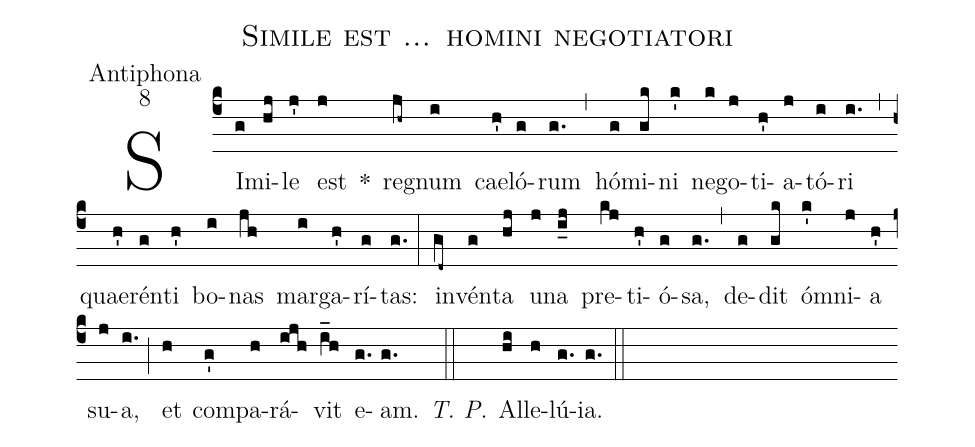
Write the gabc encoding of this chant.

name:Simile est ... homini negotiatori;
office-part:Antiphona;
mode:8;
%%
(c4) SI(g)mi(hj)le(j') est(j) *() re(jh~)gnum(i) cae(h')ló(g)rum(g.) (,) hó(g)mi(gk)ni(k') ne(k)go(j)ti(h')a(j)tó(i)ri(i.) (,) quae(h')rén(g)ti(h') bo(i)nas(jh) mar(i)ga(h')rí(g)tas:(g.) (:) in(gd~)vén(g)ta(hj) u(j)na(i_j) pre(kj)ti(h')ó(g)sa,(g.) (,) de(g)dit(gk) ó(k')mni(j)a(h') su(j)a,(i.) (;) et(h) com(g')pa(h)rá(ijh)vit(i_h) e(g.)am.(g.) <i>T. P.</i>(::) Al(hi)le(h)lú(g.)ia.(g.) (::)
